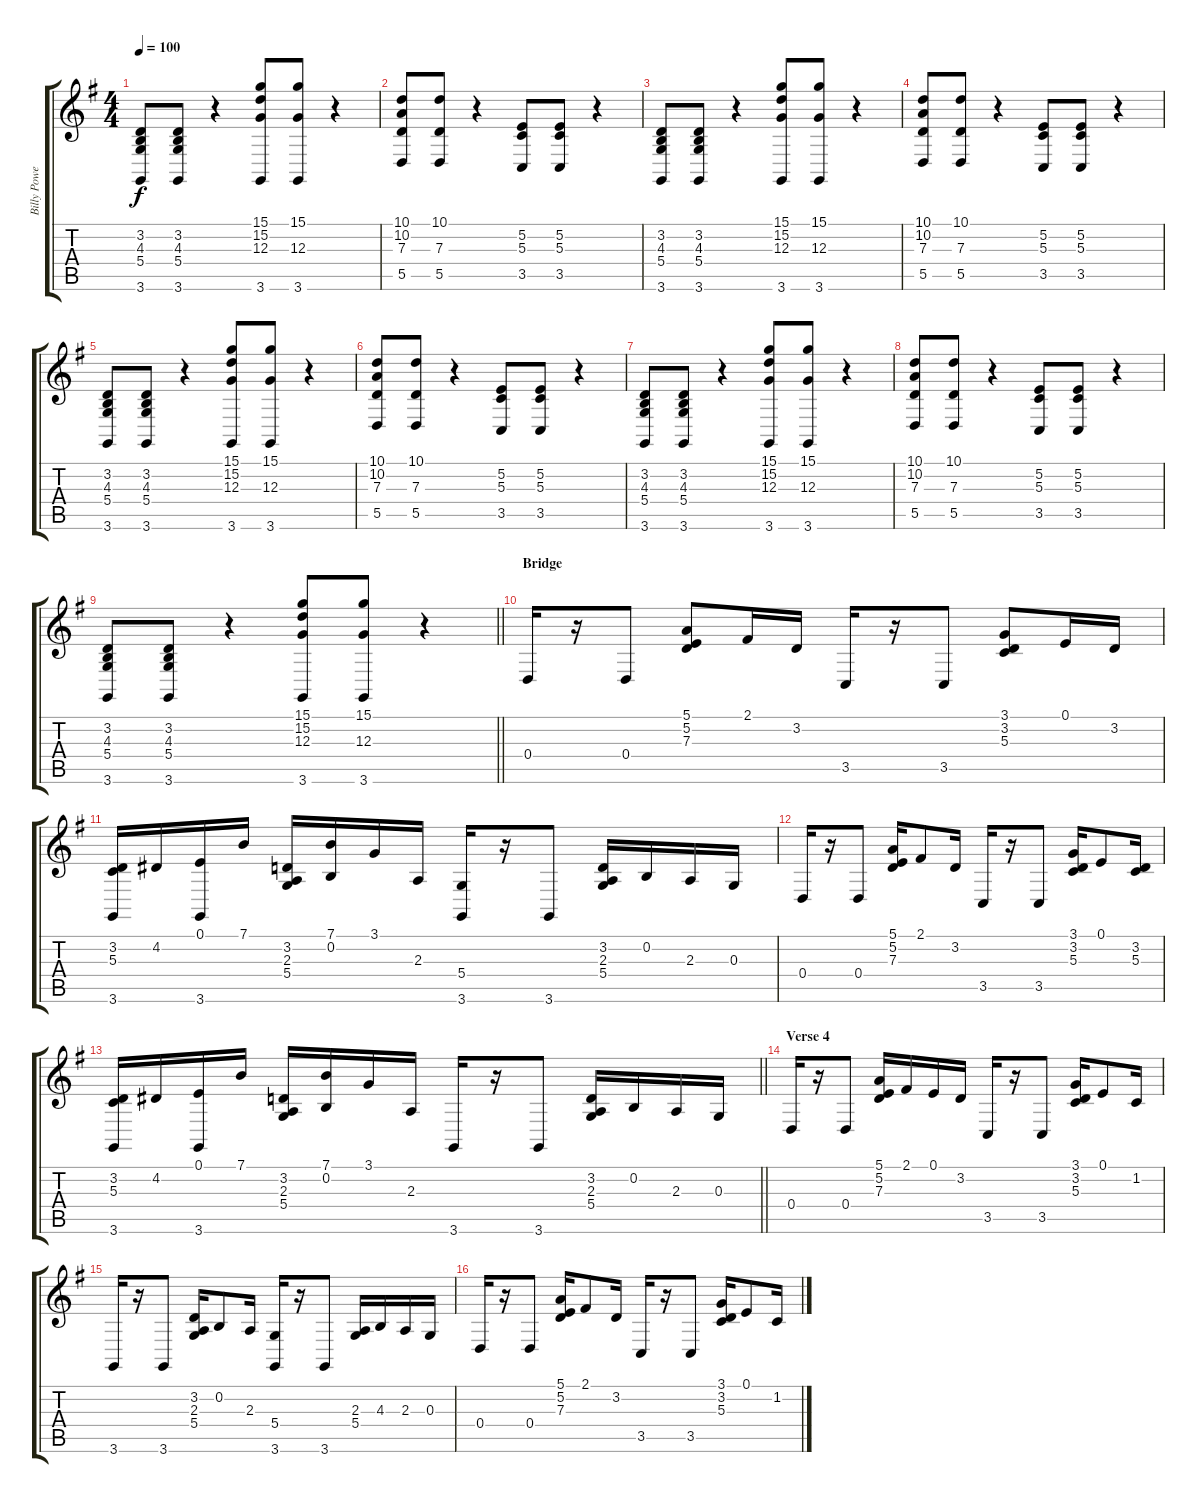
\track ("Billy Powell" "Billy Powe") {instrument acousticgrandpiano}
\staff {score tabs}
\tuning (E4 B3 G3 D3 A2 E2) {hide}
\ts (4 4)
\tempo 100
\clef g2
\ks g
(3.2 4.3 5.4 3.6).8{dy f} (3.2 4.3 5.4 3.6).8 r.4 (15.1 15.2 12.3 3.6).8 (15.1 12.3 3.6).8 r.4 |
(10.1 10.2 7.3 5.5).8 (10.1 7.3 5.5).8 r.4 (5.2 5.3 3.5).8 (5.2 5.3 3.5).8 r.4 |
(3.2 4.3 5.4 3.6).8 (3.2 4.3 5.4 3.6).8 r.4 (15.1 15.2 12.3 3.6).8 (15.1 12.3 3.6).8 r.4 |
(10.1 10.2 7.3 5.5).8 (10.1 7.3 5.5).8 r.4 (5.2 5.3 3.5).8 (5.2 5.3 3.5).8 r.4 |
(3.2 4.3 5.4 3.6).8 (3.2 4.3 5.4 3.6).8 r.4 (15.1 15.2 12.3 3.6).8 (15.1 12.3 3.6).8 r.4 |
(10.1 10.2 7.3 5.5).8 (10.1 7.3 5.5).8 r.4 (5.2 5.3 3.5).8 (5.2 5.3 3.5).8 r.4 |
(3.2 4.3 5.4 3.6).8 (3.2 4.3 5.4 3.6).8 r.4 (15.1 15.2 12.3 3.6).8 (15.1 12.3 3.6).8 r.4 |
(10.1 10.2 7.3 5.5).8 (10.1 7.3 5.5).8 r.4 (5.2 5.3 3.5).8 (5.2 5.3 3.5).8 r.4 |
\barLineRight lightlight
(3.2 4.3 5.4 3.6).8 (3.2 4.3 5.4 3.6).8 r.4 (15.1 15.2 12.3 3.6).8 (15.1 12.3 3.6).8 r.4 |
\section ("" "Bridge")
0.4.16 r.16 0.4.8 (5.1 5.2 7.3).8 2.1.16 3.2.16 3.5.16 r.16 3.5.8 (3.1 3.2 5.3).8 0.1.16 3.2.16 |
(3.2 5.3 3.6).16 4.2.16 (0.1 3.6).16 7.1.16 (3.2 2.3 5.4).16 (7.1 0.2).16 3.1.16 2.3.16 (5.4 3.6).16 r.16 3.6.8 (3.2 2.3 5.4).16 0.2.16 2.3.16 0.3.16 |
0.4.16 r.16 0.4.8 (5.1 5.2 7.3).16 2.1.8 3.2.16 3.5.16 r.16 3.5.8 (3.1 3.2 5.3).16 0.1.8 (3.2 5.3).16 |
\barLineRight lightlight
(3.2 5.3 3.6).16 4.2.16 (0.1 3.6).16 7.1.16 (3.2 2.3 5.4).16 (7.1 0.2).16 3.1.16 2.3.16 3.6.16 r.16 3.6.8 (3.2 2.3 5.4).16 0.2.16 2.3.16 0.3.16 |
\section ("" "Verse 4")
0.4.16 r.16 0.4.8 (5.1 5.2 7.3).16 2.1.16 0.1.16 3.2.16 3.5.16 r.16 3.5.8 (3.1 3.2 5.3).16 0.1.8 1.2.16 |
3.6.16 r.16 3.6.8 (3.2 2.3 5.4).16 0.2.8 2.3.16 (5.4 3.6).16 r.16 3.6.8 (2.3 5.4).16 4.3.16 2.3.16 0.3.16 |
0.4.16 r.16 0.4.8 (5.1 5.2 7.3).16 2.1.8 3.2.16 3.5.16 r.16 3.5.8 (3.1 3.2 5.3).16 0.1.8 1.2.16
